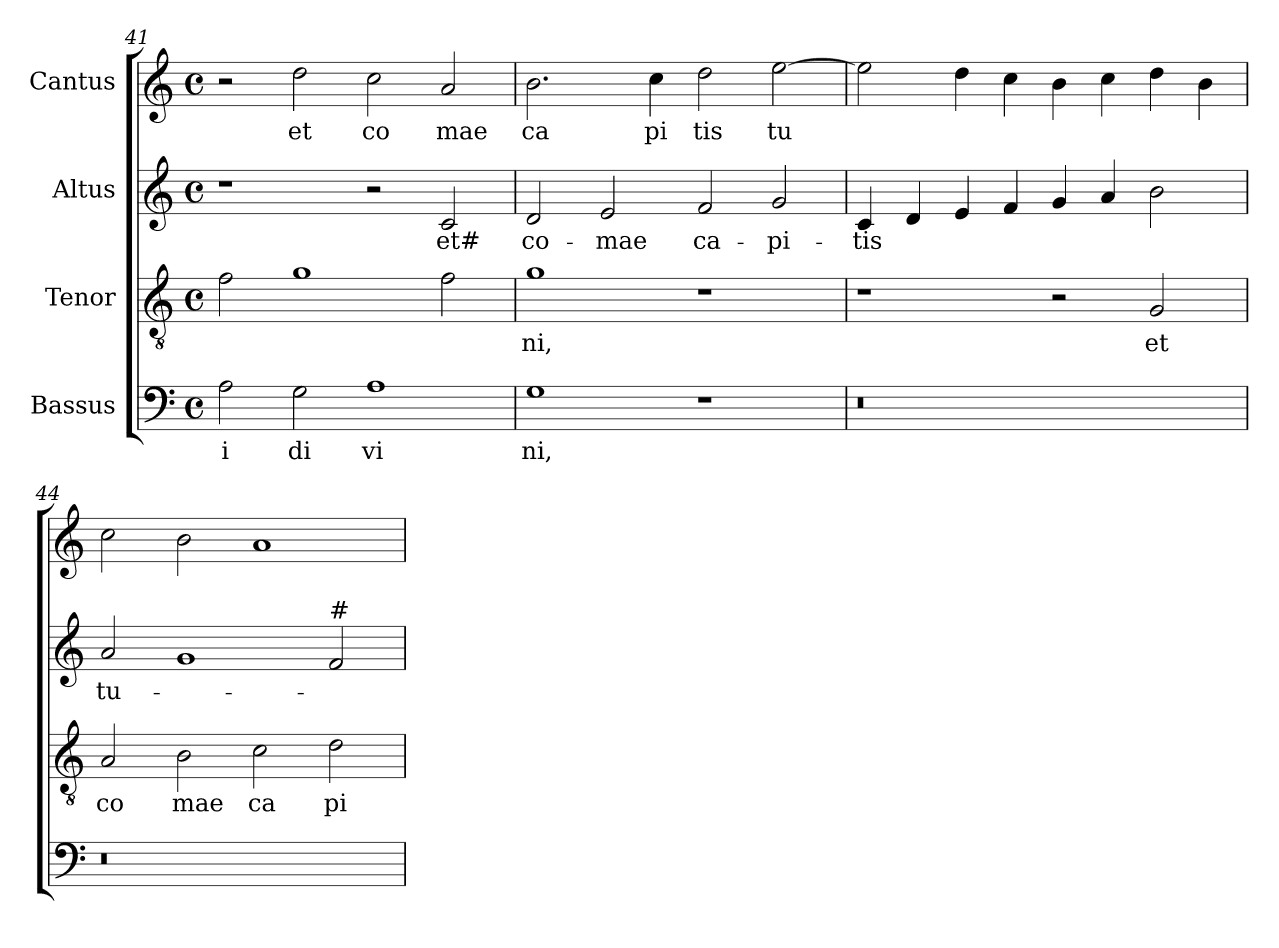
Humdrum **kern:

**kern	**text	**kern	**text	**kern	**text	**kern	**text
*part4	*part4	*part3	*part3	*part2	*part2	*part1	*part1
*staff4	*staff4	*staff3	*staff3	*staff2	*staff2	*staff1	*staff1
*I"Bassus	*	*I"Tenor	*	*I"Altus	*	*I"Cantus	*
*clefF4	*	*clefGv2	*	*clefG2	*	*clefG2	*
*M4/4	*	*M4/4	*	*M4/4	*	*M4/4	*
*met(c)	*	*met(c)	*	*met(c)	*	*met(c)	*
=41	=41	=41	=41	=41	=41	=41	=41
!	!LO:LY:b:cj	!	!	!	!	!	!
2A\	i	2f\	.	1r	.	2r	.
!	!LO:LY:b:cj	!	!	!	!	!	!LO:LY:b:cj
2G\	di	1g	.	.	.	2dd\	et
!	!LO:LY:b:cj	!	!	!	!	!	!LO:LY:b:cj
1A	vi	.	.	2r	.	2cc\	co
!	!	!	!	!	!LO:LY:b:cj	!	!LO:LY:b:cj
.	.	2f\	.	2c/	et#	2a/	mae
=42	=42	=42	=42	=42	=42	=42	=42
!	!LO:LY:b:cj	!	!LO:LY:b:cj	!	!LO:LY:b:cj	!	!LO:LY:b:cj
1G	ni,	1g	-ni,	2d/	co-	2.b\	ca
!	!	!	!	!	!LO:LY:b:cj	!	!
.	.	.	.	2e/	-mae	.	.
!	!	!	!	!	!	!	!LO:LY:b:cj
.	.	.	.	.	.	4cc\	pi
!	!	!	!	!	!LO:LY:b:cj	!	!LO:LY:b:cj
1r	.	1r	.	2f/	ca-	2dd\	tis
!	!	!	!	!	!LO:LY:b:cj	!	!LO:LY:b:cj
.	.	.	.	2g/	-pi-	[>2ee\	tu
=43	=43	=43	=43	=43	=43	=43	=43
!	!	!	!	!	!LO:LY:b	!	!
0r	.	1r	.	4c/	-tis	2ee\]	.
.	.	.	.	4d/	.	.	.
.	.	.	.	4e/	.	4dd\	.
.	.	.	.	4f/	.	4cc\	.
.	.	2r	.	4g/	.	4b\	.
.	.	.	.	4a/	.	4cc\	.
!	!	!	!LO:LY:b:cj	!	!	!	!
.	.	2G/	et	2b\	.	4dd\	.
.	.	.	.	.	.	4b\	.
!!LO:LB:g=z
=44	=44	=44	=44	=44	=44	=44	=44
!	!	!	!LO:LY:b:cj	!	!LO:LY:b:cj	!	!
0r	.	2A/	co	2a/	tu-	2cc\	.
!	!	!	!LO:LY:b:cj	!	!	!	!
.	.	2B\	mae	1g	.	2b\	.
!	!	!	!LO:LY:b:cj	!	!	!	!
.	.	2c\	ca	.	.	1a	.
!	!	!	!	!LO:TX:a:t=#	!	!	!
!	!	!	!LO:LY:b:cj	!	!	!	!
.	.	2d\	pi	2f/	.	.	.
=	=	=	=	=	=	=	=
*-	*-	*-	*-	*-	*-	*-	*-
